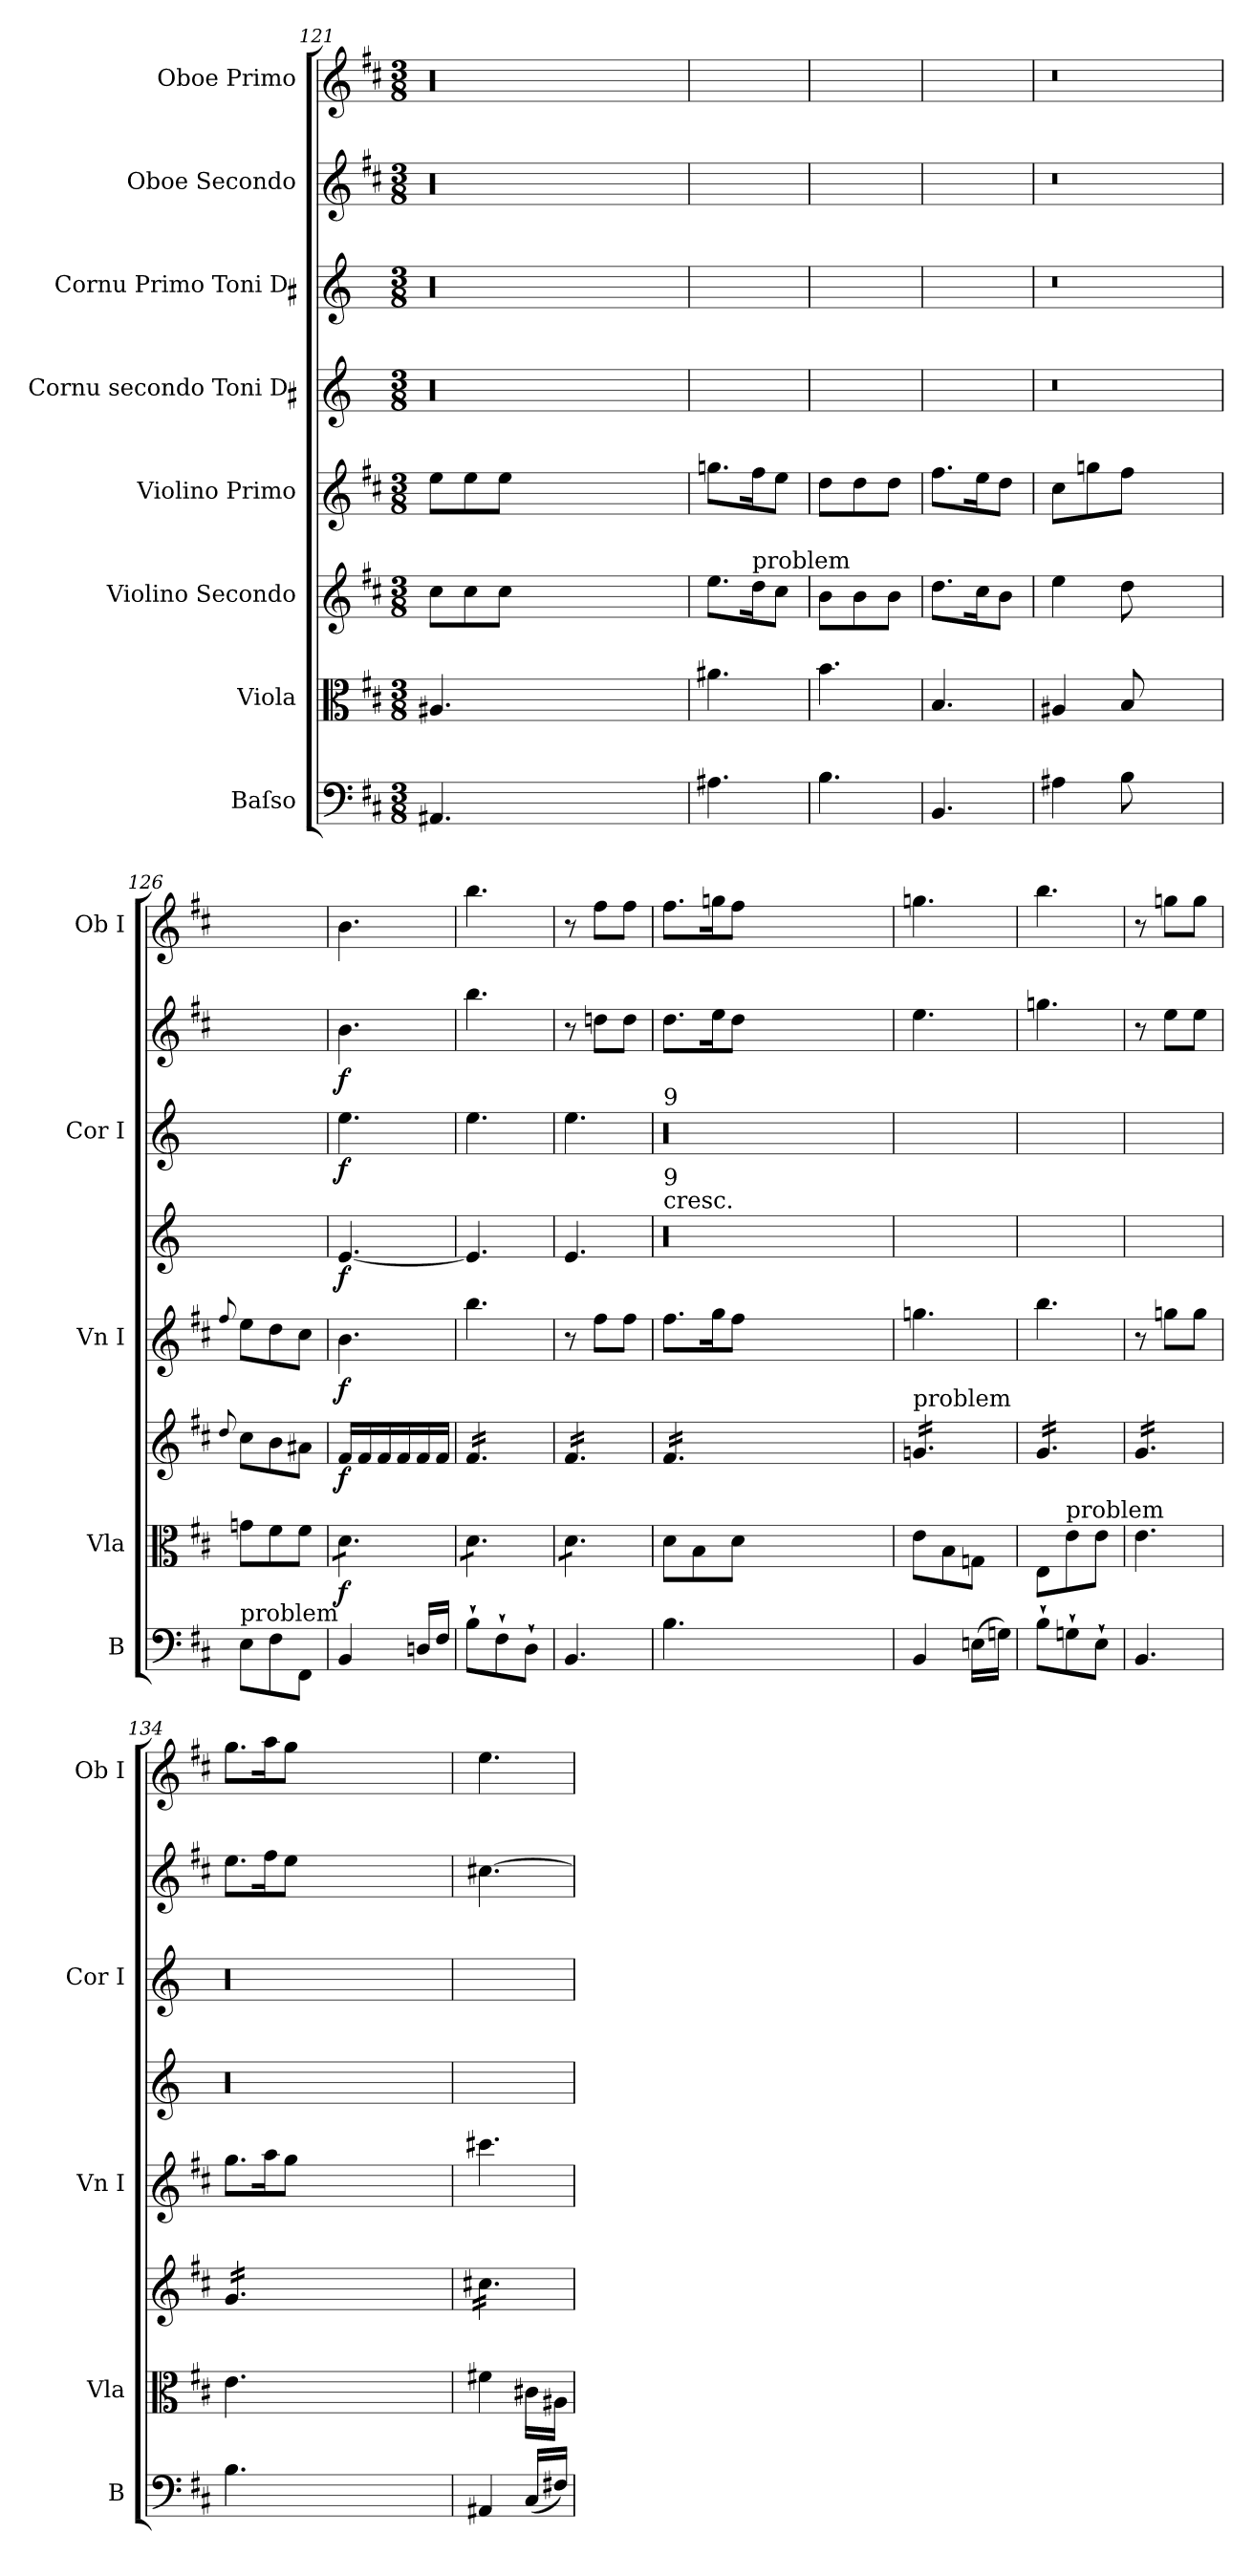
**kern	**dynam	**kern	**dynam	**kern	**dynam	**kern	**dynam	**kern	**dynam	**kern	**dynam	**kern	**dynam	**kern	**dynam
*part8	*part8	*part7	*part7	*part6	*part6	*part5	*part5	*part4	*part4	*part3	*part3	*part2	*part2	*part1	*part1
*staff8	*staff8	*staff7	*staff7	*staff6	*staff6	*staff5	*staff5	*staff4	*staff4	*staff3	*staff3	*staff2	*staff2	*staff1	*staff1
*I"Baſso	*	*I"Viola	*	*I"Violino Secondo	*	*I"Violino Primo	*	*I"Cornu secondo Toni D#	*	*I"Cornu Primo Toni D#	*	*I"Oboe Secondo	*	*I"Oboe Primo	*
*I'B	*	*I'Vla	*	*	*	*I'Vn I	*	*	*	*I'Cor I	*	*	*	*I'Ob I	*
*clefF4	*	*clefC3	*	*clefG2	*	*clefG2	*	*clefG2	*	*clefG2	*	*clefG2	*	*clefG2	*
*	*	*	*	*	*	*	*	*ITrd-1c-2	*	*ITrd-1c-2	*	*	*	*	*
*k[f#c#]	*	*k[f#c#]	*	*k[f#c#]	*	*k[f#c#]	*	*k[f#c#]	*	*k[f#c#]	*	*k[f#c#]	*	*k[f#c#]	*
*D:	*	*D:	*	*D:	*	*D:	*	*	*	*	*	*D:	*	*D:	*
*M3/8	*	*M3/8	*	*M3/8	*	*M3/8	*	*M3/8	*	*M3/8	*	*M3/8	*	*M3/8	*
=121	=121	=121	=121	=121	=121	=121	=121	=121	=121	=121	=121	=121	=121	=121	=121
!	!	!	!	!	!	!	!	!LO:N:vis=00	!	!LO:N:vis=00	!	!LO:N:vis=00	!	!LO:N:vis=00	!
4.AA#X/	.	4.A#X/	.	8cc#\L	.	8ee\L	.	1.r	.	1.r	.	1.r	.	1.r	.
.	.	.	.	8cc#\	.	8ee\	.	.	.	.	.	.	.	.	.
.	.	.	.	8cc#\J	.	8ee\J	.	.	.	.	.	.	.	.	.
1ryy	.	1ryy	.	1ryy	.	1ryy	.	.	.	.	.	.	.	.	.
8ryy	.	8ryy	.	8ryy	.	8ryy	.	.	.	.	.	.	.	.	.
=122	=122	=122	=122	=122	=122	=122	=122	=122	=122	=122	=122	=122	=122	=122	=122
4.A#X\	.	4.a#X\	.	8.ee\L	.	8.ggn\L	.	4.ryy	.	4.ryy	.	4.ryy	.	4.ryy	.
!	!	!	!	!LO:TX:a:t=problem	!	!	!	!	!	!	!	!	!	!	!
.	.	.	.	16dd\K	.	16ff#\K	.	.	.	.	.	.	.	.	.
.	.	.	.	8cc#\J	.	8ee\J	.	.	.	.	.	.	.	.	.
=123	=123	=123	=123	=123	=123	=123	=123	=123	=123	=123	=123	=123	=123	=123	=123
4.B\	.	4.b\	.	8b\L	.	8dd\L	.	4.ryy	.	4.ryy	.	4.ryy	.	4.ryy	.
.	.	.	.	8b\	.	8dd\	.	.	.	.	.	.	.	.	.
.	.	.	.	8b\J	.	8dd\J	.	.	.	.	.	.	.	.	.
=124	=124	=124	=124	=124	=124	=124	=124	=124	=124	=124	=124	=124	=124	=124	=124
4.BB/	.	4.B/	.	8.dd\L	.	8.ff#\L	.	4.ryy	.	4.ryy	.	4.ryy	.	4.ryy	.
.	.	.	.	16cc#\K	.	16ee\K	.	.	.	.	.	.	.	.	.
.	.	.	.	8b\J	.	8dd\J	.	.	.	.	.	.	.	.	.
=125	=125	=125	=125	=125	=125	=125	=125	=125	=125	=125	=125	=125	=125	=125	=125
!	!	!	!	!	!	!	!	!LO:N:vis=0	!	!LO:N:vis=0	!	!LO:N:vis=0	!	!LO:N:vis=0	!
4A#X\	.	4A#X/	.	4ee\	.	8cc#\L	.	2.r	.	2.r	.	2.r	.	2.r	.
.	.	.	.	.	.	8ggn\	.	.	.	.	.	.	.	.	.
8B\	.	8B/	.	8dd\	.	8ff#\J	.	.	.	.	.	.	.	.	.
4.ryy	.	4.ryy	.	4.ryy	.	4.ryy	.	.	.	.	.	.	.	.	.
=126	=126	=126	=126	=126	=126	=126	=126	=126	=126	=126	=126	=126	=126	=126	=126
.	.	.	.	8qqdd/	.	8qqff#/	.	.	.	.	.	.	.	.	.
!LO:TX:a:t=problem	!	!	!	!	!	!	!	!	!	!	!	!	!	!	!
8E\L	.	8gn\L	.	8cc#\L	.	8ee\L	.	4.ryy	.	4.ryy	.	4.ryy	.	4.ryy	.
8F#\	.	8f#\	.	8b\	.	8dd\	.	.	.	.	.	.	.	.	.
8FF#/J	.	8f#\J	.	8a#X\J	.	8cc#\J	.	.	.	.	.	.	.	.	.
=127	=127	=127	=127	=127	=127	=127	=127	=127	=127	=127	=127	=127	=127	=127	=127
*	*	*tremolo	*	*	*	*	*	*	*	*	*	*	*	*	*
4BB/	fortiſ	8d\L	f	16f#/LL	f	4.b\	f	[4.f#/	f	4.ff#\	f	4.b\	f	4.b\	fortiſ
.	.	.	.	16f#/	.	.	.	.	.	.	.	.	.	.	.
.	.	8d\	.	16f#/	.	.	.	.	.	.	.	.	.	.	.
.	.	.	.	16f#/	.	.	.	.	.	.	.	.	.	.	.
16Dn/LL	.	8d\J	.	16f#/	.	.	.	.	.	.	.	.	.	.	.
16F#/JJ	.	.	.	16f#/JJ	.	.	.	.	.	.	.	.	.	.	.
=128	=128	=128	=128	=128	=128	=128	=128	=128	=128	=128	=128	=128	=128	=128	=128
*	*	*	*	*tremolo	*	*	*	*	*	*	*	*	*	*	*
8B`\L	.	8d\L	.	16f#/LL	.	4.bb\	.	4.f#/]	.	4.ff#\	.	4.bb\	.	4.bb\	.
.	.	.	.	16f#/	.	.	.	.	.	.	.	.	.	.	.
8F#`\	.	8d\	.	16f#/	.	.	.	.	.	.	.	.	.	.	.
.	.	.	.	16f#/	.	.	.	.	.	.	.	.	.	.	.
8D`\J	.	8d\J	.	16f#/	.	.	.	.	.	.	.	.	.	.	.
.	.	.	.	16f#/JJ	.	.	.	.	.	.	.	.	.	.	.
=129	=129	=129	=129	=129	=129	=129	=129	=129	=129	=129	=129	=129	=129	=129	=129
4.BB/	.	8d\L	.	16f#/LL	.	8r	.	4.f#/	.	4.ff#\	.	8r	.	8r	.
.	.	.	.	16f#/	.	.	.	.	.	.	.	.	.	.	.
.	.	8d\	.	16f#/	.	8ff#\L	.	.	.	.	.	8ddn\L	.	8ff#\L	.
.	.	.	.	16f#/	.	.	.	.	.	.	.	.	.	.	.
.	.	8d\J	.	16f#/	.	8ff#\J	.	.	.	.	.	8dd\J	.	8ff#\J	.
*	*	*Xtremolo	*	*	*	*	*	*	*	*	*	*	*	*	*
.	.	.	.	16f#/JJ	.	.	.	.	.	.	.	.	.	.	.
=130	=130	=130	=130	=130	=130	=130	=130	=130	=130	=130	=130	=130	=130	=130	=130
!	!	!	!	!	!	!	!	!	!	!LO:TX:a:t=9	!	!	!	!	!
!	!	!	!	!	!	!	!	!LO:TX:t=cresc.	!	!	!	!	!	!	!
!	!	!	!	!	!	!	!	!LO:TX:a:t=9	!	!	!	!	!	!	!
!	!	!	!	!	!	!	!	!LO:N:vis=00	!	!LO:N:vis=00	!	!	!	!	!
4.B\	.	8d\L	.	16f#/LL	.	8.ff#\L	.	1.r	.	1.r	.	8.dd\L	.	8.ff#\L	.
.	.	.	.	16f#/	.	.	.	.	.	.	.	.	.	.	.
.	.	8B\	.	16f#/	.	.	.	.	.	.	.	.	.	.	.
.	.	.	.	16f#/	.	16gg\K	.	.	.	.	.	16ee\K	.	16ggn\K	.
.	.	8d\J	.	16f#/	.	8ff#\J	.	.	.	.	.	8dd\J	.	8ff#\J	.
.	.	.	.	16f#/JJ	.	.	.	.	.	.	.	.	.	.	.
1ryy	.	1ryy	.	1ryy	.	1ryy	.	.	.	.	.	1ryy	.	1ryy	.
8ryy	.	8ryy	.	8ryy	.	8ryy	.	.	.	.	.	8ryy	.	8ryy	.
=131	=131	=131	=131	=131	=131	=131	=131	=131	=131	=131	=131	=131	=131	=131	=131
!	!	!	!	!LO:TX:a:t=problem	!	!	!	!	!	!	!	!	!	!	!
4BB/	.	8e\L	.	16gn/LL	.	4.ggn\	.	4.ryy	.	4.ryy	.	4.ee\	.	4.ggn\	.
.	.	.	.	16gn/	.	.	.	.	.	.	.	.	.	.	.
.	.	8B\	.	16gn/	.	.	.	.	.	.	.	.	.	.	.
.	.	.	.	16gn/	.	.	.	.	.	.	.	.	.	.	.
(16En\LL	.	8Gn\J	.	16gn/	.	.	.	.	.	.	.	.	.	.	.
16Gn\JJ)	.	.	.	16gn/JJ	.	.	.	.	.	.	.	.	.	.	.
=132	=132	=132	=132	=132	=132	=132	=132	=132	=132	=132	=132	=132	=132	=132	=132
8B`\L	.	8E/L	.	16g/LL	.	4.bb\	.	4.ryy	.	4.ryy	.	4.ggn\	.	4.bb\	.
.	.	.	.	16g/	.	.	.	.	.	.	.	.	.	.	.
!	!	!LO:TX:a:t=problem	!	!	!	!	!	!	!	!	!	!	!	!	!
8Gn`\	.	8e\	.	16g/	.	.	.	.	.	.	.	.	.	.	.
.	.	.	.	16g/	.	.	.	.	.	.	.	.	.	.	.
8E`\J	.	8e\J	.	16g/	.	.	.	.	.	.	.	.	.	.	.
.	.	.	.	16g/JJ	.	.	.	.	.	.	.	.	.	.	.
=133	=133	=133	=133	=133	=133	=133	=133	=133	=133	=133	=133	=133	=133	=133	=133
4.BB/	.	4.e\	.	16g/LL	.	8r	.	4.ryy	.	4.ryy	.	8r	.	8r	.
.	.	.	.	16g/	.	.	.	.	.	.	.	.	.	.	.
.	.	.	.	16g/	.	8ggn\L	.	.	.	.	.	8ee\L	.	8ggn\L	.
.	.	.	.	16g/	.	.	.	.	.	.	.	.	.	.	.
.	.	.	.	16g/	.	8gg\J	.	.	.	.	.	8ee\J	.	8gg\J	.
.	.	.	.	16g/JJ	.	.	.	.	.	.	.	.	.	.	.
=134	=134	=134	=134	=134	=134	=134	=134	=134	=134	=134	=134	=134	=134	=134	=134
!	!	!	!	!	!	!	!	!LO:N:vis=00	!	!LO:N:vis=00	!	!	!	!	!
4.B\	.	4.e\	.	16g/LL	.	8.gg\L	.	1.r	.	1.r	.	8.ee\L	.	8.gg\L	.
.	.	.	.	16g/	.	.	.	.	.	.	.	.	.	.	.
.	.	.	.	16g/	.	.	.	.	.	.	.	.	.	.	.
.	.	.	.	16g/	.	16aa\K	.	.	.	.	.	16ff#\K	.	16aa\K	.
.	.	.	.	16g/	.	8gg\J	.	.	.	.	.	8ee\J	.	8gg\J	.
.	.	.	.	16g/JJ	.	.	.	.	.	.	.	.	.	.	.
1ryy	.	1ryy	.	1ryy	.	1ryy	.	.	.	.	.	1ryy	.	1ryy	.
8ryy	.	8ryy	.	8ryy	.	8ryy	.	.	.	.	.	8ryy	.	8ryy	.
=135	=135	=135	=135	=135	=135	=135	=135	=135	=135	=135	=135	=135	=135	=135	=135
4AA#X/	.	4f#X\	.	16cc#X\LL	.	4.ccc#X\	.	4.ryy	.	4.ryy	.	[4.cc#X\	.	4.ee\	.
.	.	.	.	16cc#X\	.	.	.	.	.	.	.	.	.	.	.
.	.	.	.	16cc#X\	.	.	.	.	.	.	.	.	.	.	.
.	.	.	.	16cc#X\	.	.	.	.	.	.	.	.	.	.	.
(16C#/LL	.	16c#X\LL	.	16cc#X\	.	.	.	.	.	.	.	.	.	.	.
16F#X/JJ)	.	16A#X\JJ	.	16cc#X\JJ	.	.	.	.	.	.	.	.	.	.	.
*	*	*	*	*Xtremolo	*	*	*	*	*	*	*	*	*	*	*
=	=	=	=	=	=	=	=	=	=	=	=	=	=	=	=
*-	*-	*-	*-	*-	*-	*-	*-	*-	*-	*-	*-	*-	*-	*-	*-
